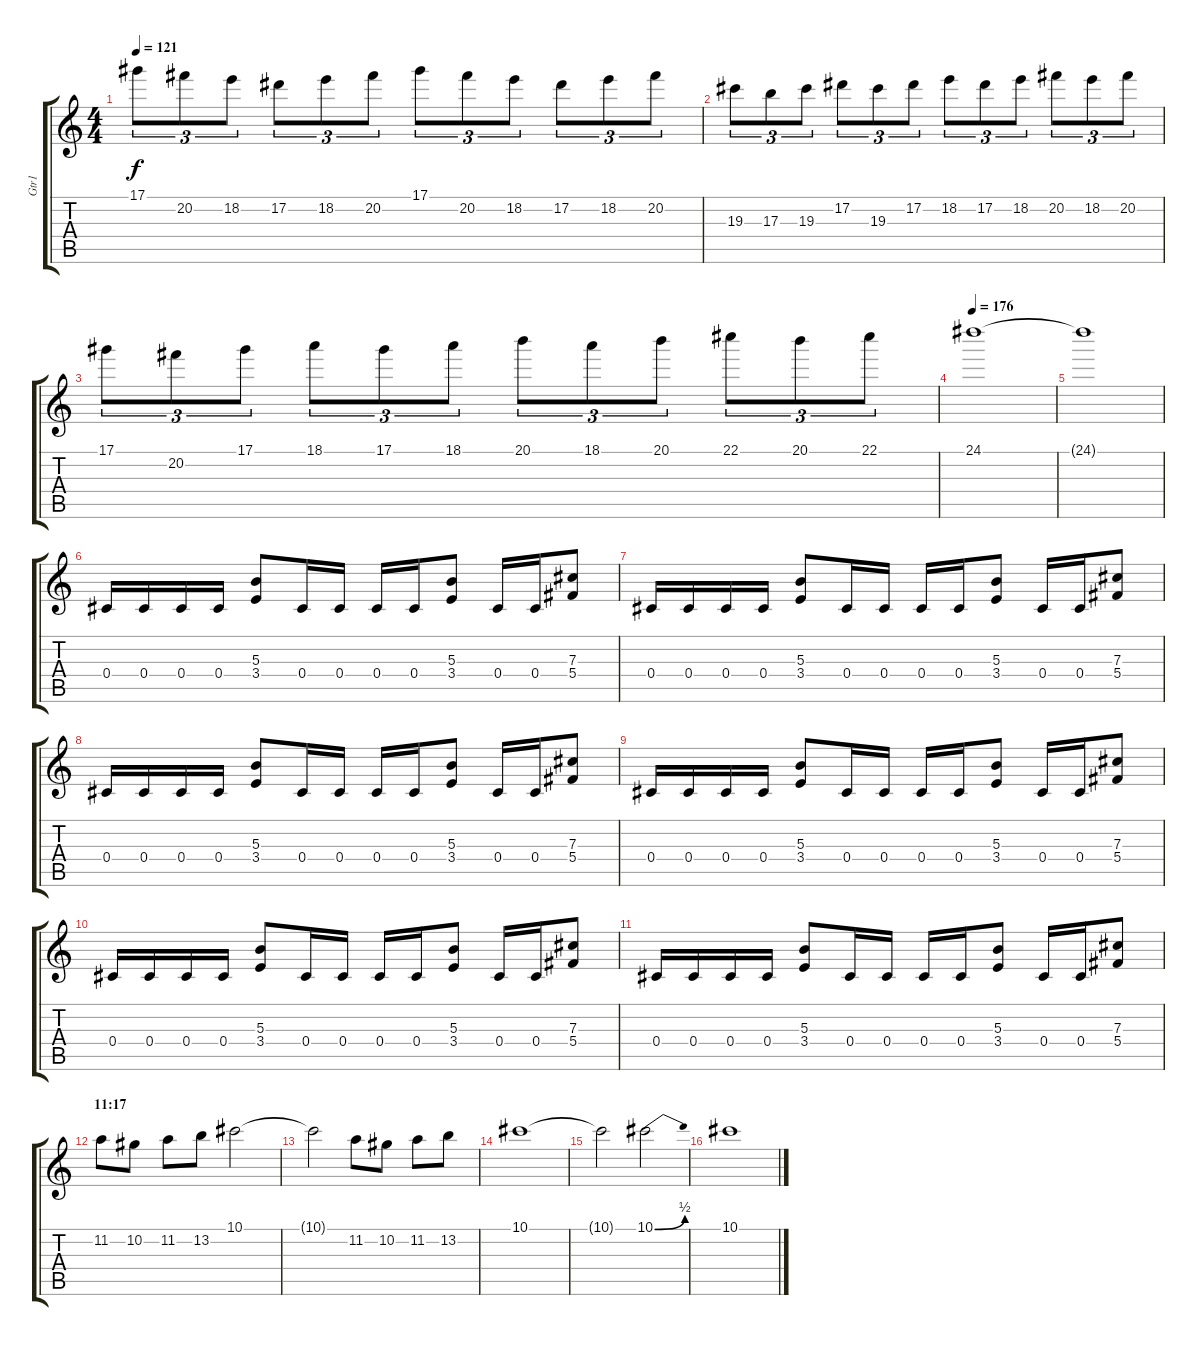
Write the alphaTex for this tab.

\track ("Gtr1" "Gtr1") {instrument overdrivenguitar}
\staff {score tabs}
\tuning (Eb4 Bb3 Gb3 Db3 Ab2 Eb2) {hide}
\ts (4 4)
\tempo 121
\clef g2
\ks c
17.1.8{tu (3 2) dy f} 20.2.8{tu (3 2)} 18.2.8{tu (3 2)} 17.2.8{tu (3 2)} 18.2.8{tu (3 2)} 20.2.8{tu (3 2)} 17.1.8{tu (3 2)} 20.2.8{tu (3 2)} 18.2.8{tu (3 2)} 17.2.8{tu (3 2)} 18.2.8{tu (3 2)} 20.2.8{tu (3 2)} |
19.3.8{tu (3 2)} 17.3.8{tu (3 2)} 19.3.8{tu (3 2)} 17.2.8{tu (3 2)} 19.3.8{tu (3 2)} 17.2.8{tu (3 2)} 18.2.8{tu (3 2)} 17.2.8{tu (3 2)} 18.2.8{tu (3 2)} 20.2.8{tu (3 2)} 18.2.8{tu (3 2)} 20.2.8{tu (3 2)} |
17.1.8{tu (3 2)} 20.2.8{tu (3 2)} 17.1.8{tu (3 2)} 18.1.8{tu (3 2)} 17.1.8{tu (3 2)} 18.1.8{tu (3 2)} 20.1.8{tu (3 2)} 18.1.8{tu (3 2)} 20.1.8{tu (3 2)} 22.1.8{tu (3 2)} 20.1.8{tu (3 2)} 22.1.8{tu (3 2)} |
\tempo 176
24.1.1 |
24.1{t}.1 |
0.4.16{volume 14} 0.4.16 0.4.16 0.4.16 (5.3 3.4).8 0.4.16 0.4.16 0.4.16 0.4.16 (5.3 3.4).8 0.4.16 0.4.16 (7.3 5.4).8 |
0.4.16 0.4.16 0.4.16 0.4.16 (5.3 3.4).8 0.4.16 0.4.16 0.4.16 0.4.16 (5.3 3.4).8 0.4.16 0.4.16 (7.3 5.4).8 |
0.4.16 0.4.16 0.4.16 0.4.16 (5.3 3.4).8 0.4.16 0.4.16 0.4.16 0.4.16 (5.3 3.4).8 0.4.16 0.4.16 (7.3 5.4).8 |
0.4.16 0.4.16 0.4.16 0.4.16 (5.3 3.4).8 0.4.16 0.4.16 0.4.16 0.4.16 (5.3 3.4).8 0.4.16 0.4.16 (7.3 5.4).8 |
0.4.16 0.4.16 0.4.16 0.4.16 (5.3 3.4).8 0.4.16 0.4.16 0.4.16 0.4.16 (5.3 3.4).8 0.4.16 0.4.16 (7.3 5.4).8 |
0.4.16 0.4.16 0.4.16 0.4.16 (5.3 3.4).8 0.4.16 0.4.16 0.4.16 0.4.16 (5.3 3.4).8 0.4.16 0.4.16 (7.3 5.4).8 |
\section ("" "11:17")
11.2.8{volume 16} 10.2.8 11.2.8 13.2.8 10.1.2 |
10.1{t}.2 11.2.8 10.2.8 11.2.8 13.2.8 |
10.1.1 |
10.1{t}.2 10.1{be (bend 0 0 60 2)}.2 |
10.1.1
